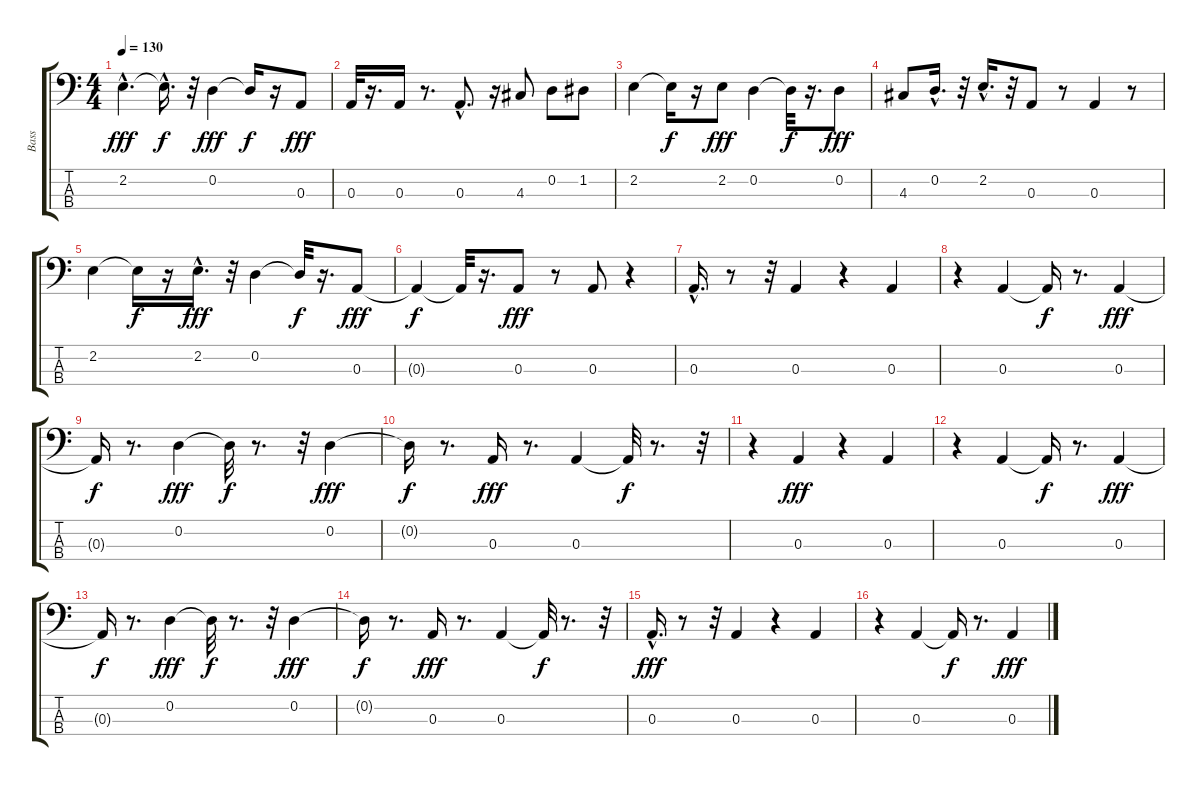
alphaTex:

\track ("Bass" "Bass") {instrument electricbasspick}
\staff {score tabs}
\tuning (G2 D2 A1 E1) {hide}
\ts (4 4)
\tempo 130
\clef f4
\ks c
2.2{hac}.4{d dy fff} 2.2{hac t}.16{d dy f} r.32 0.2.4{dy fff} 0.2{t}.16{dy f} r.16 0.3.8{dy fff} |
0.3.32 r.16{d} 0.3.16 r.8{d} 0.3{hac}.8{d} r.16 4.3.8 0.2.8 1.2.8 |
2.2.4 2.2{t}.16{dy f} r.16 2.2.8{dy fff} 0.2.4 0.2{t}.32{dy f} r.16{d} 0.2.8{dy fff} |
4.3.8 0.2{hac}.16{d} r.32 2.2{hac}.16{d} r.32 0.3.8 r.8 0.3.4 r.8 |
2.2.4 2.2{t}.16{dy f} r.16 2.2{hac}.16{d dy fff} r.32 0.2.4 0.2{t}.32{dy f} r.16{d} 0.3.8{dy fff} |
0.3{t}.4{dy f} 0.3{t}.32 r.16{d} 0.3.8{dy fff} r.8 0.3.8 r.4 |
0.3{hac}.16{d} r.8 r.32 0.3.4 r.4 0.3.4 |
r.4 0.3.4 0.3{t}.16{dy f} r.8{d} 0.3.4{dy fff} |
0.3{t}.16{dy f} r.8{d} 0.2.4{dy fff} 0.2{t}.32{dy f} r.8{d} r.32 0.2.4{dy fff} |
0.2{t}.16{dy f} r.8{d} 0.3.16{dy fff} r.8{d} 0.3.4 0.3{t}.32{dy f} r.8{d} r.32 |
r.4 0.3.4{dy fff} r.4 0.3.4 |
r.4 0.3.4 0.3{t}.16{dy f} r.8{d} 0.3.4{dy fff} |
0.3{t}.16{dy f} r.8{d} 0.2.4{dy fff} 0.2{t}.32{dy f} r.8{d} r.32 0.2.4{dy fff} |
0.2{t}.16{dy f} r.8{d} 0.3.16{dy fff} r.8{d} 0.3.4 0.3{t}.32{dy f} r.8{d} r.32 |
0.3{hac}.16{d dy fff} r.8 r.32 0.3.4 r.4 0.3.4 |
r.4 0.3.4 0.3{t}.16{dy f} r.8{d} 0.3.4{dy fff}
